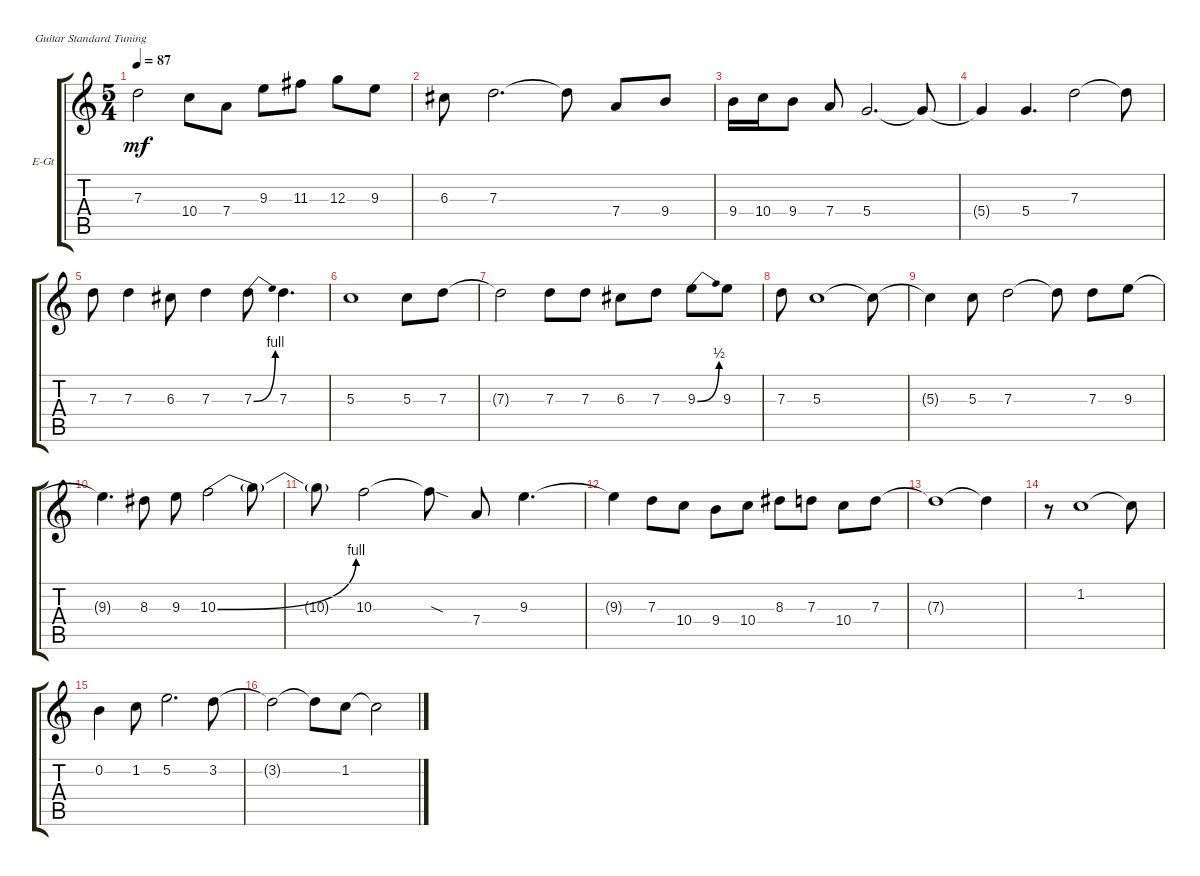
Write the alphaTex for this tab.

\defaultSystemsLayout 4
\bracketExtendMode groupsimilarinstruments
\firstSystemTrackNameOrientation horizontal
\otherSystemsTrackNameOrientation horizontal
\track ("Background Guitar" "E-Gt") {instrument overdrivenguitar}
\staff {score tabs}
\tuning (E4 B3 G3 D3 A2 E2)
\ts (5 4)
\tempo 87
\clef g2
\ks c
7.3{t}.2{dy mf} 10.4.8 7.4.8 9.3.8 11.3.8 12.3.8 9.3.8 |
6.3.8 7.3.2{d} 7.3{t}.8 7.4.8 9.4.8 |
9.4.16 10.4.16 9.4.8 7.4.8 5.4.2{d} 5.4{t}.8 |
5.4{t}.4 5.4.4{d} 7.3.2 7.3{t}.8 |
7.3.8 7.3.4 6.3.8 7.3.4 7.3{be (bend 0 0 29.4 4)}.8 7.3.4{d} |
5.3.1 5.3.8 7.3.8 |
7.3{t}.2 7.3.8 7.3.8 6.3.8 7.3.8 9.3{be (bend 0 0 29.4 2)}.8 9.3.8 |
7.3.8 5.3.1 5.3{t}.8 |
5.3{t}.4 5.3.8 7.3.2 7.3{t}.8 7.3.8 9.3.8 |
9.3{t}.4{d} 8.3.8 9.3.8 10.3{be (bend 0 0 34.8 4)}.2 10.3{t}.8 |
10.3{t}.8 10.3.2 10.3{sod t}.8 7.4.8 9.3.4{d} |
9.3{t}.4 7.3.8 10.4.8 9.4.8 10.4.8 8.3.8 7.3.8 10.4.8 7.3.8 |
7.3{t}.1 7.3{t}.4 |
r.8 1.2.1 1.2{t}.8 |
0.2.4 1.2.8 5.2.2{d} 3.2.8 |
3.2{t}.2 3.2{t}.8 1.2.8 1.2{t}.2
